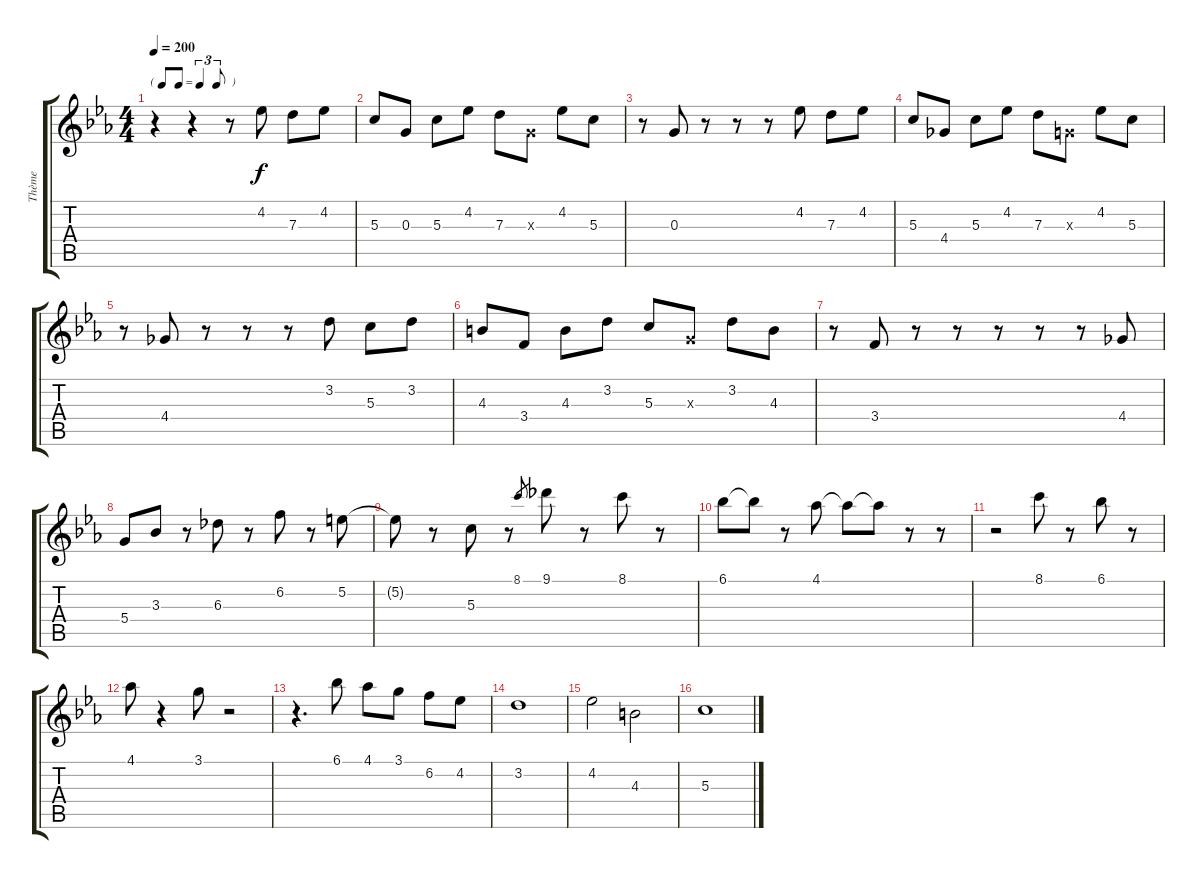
\track ("Thème" "Thème") {instrument acousticguitarsteel}
\staff {score tabs}
\tuning (E4 B3 G3 D3 A2 E2) {hide}
\ts (4 4)
\tf triplet8th
\tempo 200
\clef g2
\ks cminor
r.4{dy f} r.4 r.8 4.2.8 7.3.8 4.2.8 |
5.3.8 0.3.8 5.3.8 4.2.8 7.3.8 0.3{x}.8 4.2.8 5.3.8 |
r.8 0.3.8 r.8 r.8 r.8 4.2.8 7.3.8 4.2.8 |
5.3.8 4.4.8 5.3.8 4.2.8 7.3.8 0.3{x}.8 4.2.8 5.3.8 |
r.8 4.4.8 r.8 r.8 r.8 3.2.8 5.3.8 3.2.8 |
4.3.8 3.4.8 4.3.8 3.2.8 5.3.8 0.3{x}.8 3.2.8 4.3.8 |
r.8 3.4.8 r.8 r.8 r.8 r.8 r.8 4.4.8 |
5.4.8 3.3.8 r.8 6.3.8 r.8 6.2.8 r.8 5.2.8 |
5.2{t}.8 r.8 5.3.8 r.8 8.1.8{gr} 9.1.8 r.8 8.1.8 r.8 |
6.1.8 6.1{t}.8 r.8 4.1.8 4.1{t}.8 4.1{t}.8 r.8 r.8 |
r.2 8.1.8 r.8 6.1.8 r.8 |
4.1.8 r.4 3.1.8 r.2 |
r.4{d} 6.1.8 4.1.8 3.1.8 6.2.8 4.2.8 |
3.2.1 |
4.2.2 4.3.2 |
5.3.1
